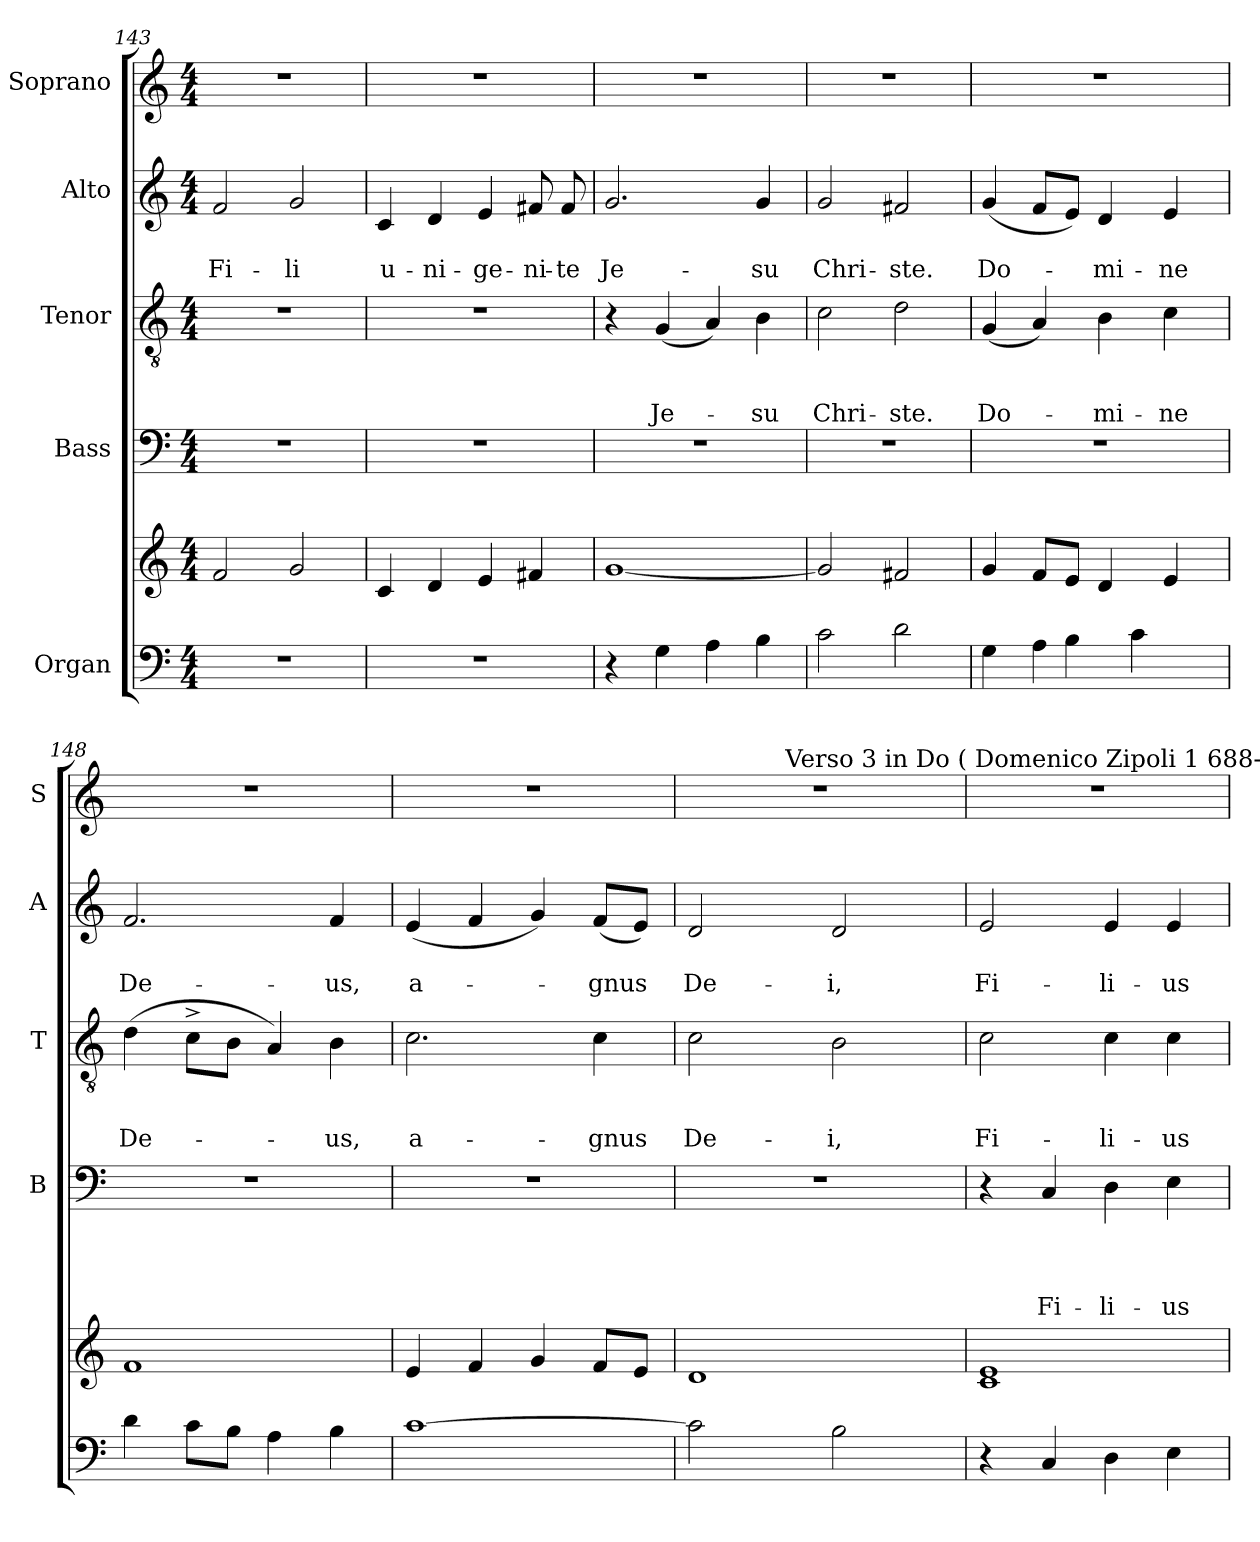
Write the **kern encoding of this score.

**kern	**kern	**kern	**text	**text	**text	**text	**kern	**text	**text	**text	**kern	**text	**text	**kern
*part5	*part5	*part4	*part4	*part4	*part4	*part4	*part3	*part3	*part3	*part3	*part2	*part2	*part2	*part1
*staff6	*staff5	*staff4	*staff4	*staff4	*staff4	*staff4	*staff3	*staff3	*staff3	*staff3	*staff2	*staff2	*staff2	*staff1
*I"Organ	*	*I"Bass	*	*	*	*	*I"Tenor	*	*	*	*I"Alto	*	*	*I"Soprano
*	*	*I'B	*	*	*	*	*I'T	*	*	*	*I'A	*	*	*I'S
*clefF4	*clefG2	*clefF4	*	*	*	*	*clefGv2	*	*	*	*clefG2	*	*	*clefG2
*k[]	*k[]	*k[]	*	*	*	*	*k[]	*	*	*	*k[]	*	*	*k[]
*C:	*C:	*C:	*	*	*	*	*C:	*	*	*	*C:	*	*	*C:
*M4/4	*M4/4	*M4/4	*	*	*	*	*M4/4	*	*	*	*M4/4	*	*	*M4/4
=143	=143	=143	=143	=143	=143	=143	=143	=143	=143	=143	=143	=143	=143	=143
!	!	!	!	!	!	!	!	!	!	!	!	!	!LO:LY:b	!
1r	2f/	1r	.	.	.	.	1r	.	.	.	2f/	.	Fi-	1r
!	!	!	!	!	!	!	!	!	!	!	!	!	!LO:LY:b	!
.	2g/	.	.	.	.	.	.	.	.	.	2g/	.	-li	.
=144	=144	=144	=144	=144	=144	=144	=144	=144	=144	=144	=144	=144	=144	=144
!	!	!	!	!	!	!	!	!	!	!	!	!	!LO:LY:b	!
1r	4c/	1r	.	.	.	.	1r	.	.	.	4c/	.	u-	1r
!	!	!	!	!	!	!	!	!	!	!	!	!	!LO:LY:b	!
.	4d/	.	.	.	.	.	.	.	.	.	4d/	.	-ni-	.
!	!	!	!	!	!	!	!	!	!	!	!	!	!LO:LY:b	!
.	4e/	.	.	.	.	.	.	.	.	.	4e/	.	-ge-	.
!	!	!	!	!	!	!	!	!	!	!	!	!	!LO:LY:b	!
.	4f#X/	.	.	.	.	.	.	.	.	.	8f#X/	.	-ni-	.
!	!	!	!	!	!	!	!	!	!	!	!	!	!LO:LY:b:rj	!
.	.	.	.	.	.	.	.	.	.	.	8f#/	.	-te	.
=145	=145	=145	=145	=145	=145	=145	=145	=145	=145	=145	=145	=145	=145	=145
!	!	!	!	!	!	!	!	!	!	!	!	!	!LO:LY:b	!
4r	[<1g	1r	.	.	.	.	4r	.	.	.	2.g/	.	Je-	1r
!	!	!	!	!	!	!	!	!	!	!LO:LY:b	!	!	!	!
4G\	.	.	.	.	.	.	(<4G/	.	.	Je-	.	.	.	.
4A\	.	.	.	.	.	.	4A/)	.	.	.	.	.	.	.
!	!	!	!	!	!	!	!	!	!	!LO:LY:b	!	!	!LO:LY:b	!
4B\	.	.	.	.	.	.	4B\	.	.	-su	4g/	.	-su	.
=146	=146	=146	=146	=146	=146	=146	=146	=146	=146	=146	=146	=146	=146	=146
!	!	!	!	!	!	!	!	!	!	!LO:LY:b	!	!	!LO:LY:b	!
2c\	2g/]	1r	.	.	.	.	2c\	.	.	Chri-	2g/	.	Chri-	1r
!	!	!	!	!	!	!	!	!	!	!LO:LY:b	!	!	!LO:LY:b	!
2d\	2f#X/	.	.	.	.	.	2d\	.	.	-ste.	2f#X/	.	-ste.	.
!!LO:LB:g=z
=147	=147	=147	=147	=147	=147	=147	=147	=147	=147	=147	=147	=147	=147	=147
*^	*	*	*	*	*	*	*	*	*	*	*	*	*	*
!	!	!	!	!	!	!	!	!	!	!	!LO:LY:b	!	!	!LO:LY:b	!
4G\	4.ryy	4g/	1r	.	.	.	.	(<4G/	.	.	Do-	(<4g/	.	Do-	1r
4A\	.	8f/L	.	.	.	.	.	4A/)	.	.	.	8f/L	.	.	.
.	4B\	8e/J	.	.	.	.	.	.	.	.	.	8e/J)	.	.	.
!	!	!	!	!	!	!	!	!	!	!	!LO:LY:b	!	!	!LO:LY:b	!
8ryy	.	4d/	.	.	.	.	.	4B\	.	.	-mi-	4d/	.	-mi-	.
4.ryy	4c\	.	.	.	.	.	.	.	.	.	.	.	.	.	.
!	!	!	!	!	!	!	!	!	!	!	!LO:LY:b	!	!	!LO:LY:b	!
.	.	4e/	.	.	.	.	.	4c\	.	.	-ne	4e/	.	-ne	.
.	8ryy	.	.	.	.	.	.	.	.	.	.	.	.	.	.
=148	=148	=148	=148	=148	=148	=148	=148	=148	=148	=148	=148	=148	=148	=148	=148
!	!	!	!	!	!	!	!	!	!	!	!LO:LY:b	!	!	!LO:LY:b	!
*v	*v	*	*	*	*	*	*	*	*	*	*	*	*	*	*
4d\	1f	1r	.	.	.	.	(>4d\	.	.	De-	2.f/	.	De-	1r
8c\L	.	.	.	.	.	.	8c^>\L	.	.	.	.	.	.	.
8B\J	.	.	.	.	.	.	8B\J	.	.	.	.	.	.	.
4A\	.	.	.	.	.	.	4A/)	.	.	.	.	.	.	.
!	!	!	!	!	!	!	!	!	!	!LO:LY:b	!	!	!LO:LY:b	!
4B\	.	.	.	.	.	.	4B\	.	.	-us,	4f/	.	-us,	.
=149	=149	=149	=149	=149	=149	=149	=149	=149	=149	=149	=149	=149	=149	=149
!	!	!	!	!	!	!	!	!	!	!LO:LY:b	!	!	!LO:LY:b	!
[>1c	4e/	1r	.	.	.	.	2.c\	.	.	a-	(<4e/	.	a-	1r
.	4f/	.	.	.	.	.	.	.	.	.	4f/	.	.	.
.	4g/	.	.	.	.	.	.	.	.	.	4g/)	.	.	.
!	!	!	!	!	!	!	!	!	!	!LO:LY:b	!	!	!LO:LY:b	!
.	8f/L	.	.	.	.	.	4c\	.	.	-gnus	(<8f/L	.	-gnus	.
.	8e/J	.	.	.	.	.	.	.	.	.	8e/J)	.	.	.
=150	=150	=150	=150	=150	=150	=150	=150	=150	=150	=150	=150	=150	=150	=150
!	!	!	!	!	!	!	!	!	!	!LO:LY:b	!	!	!LO:LY:b	!
*	*	*	*	*	*	*	*	*	*	*	*	*	*	*^
2c\]	1d	1r	.	.	.	.	2c\	.	.	De-	2d/	.	De-	1r	4ryy
.	.	.	.	.	.	.	.	.	.	.	.	.	.	.	16.ryy
!	!	!	!	!	!	!	!	!	!	!	!	!	!	!	!LO:TX:a:t=Verso 3 in Do ( Domenico Zipoli 1 688-1 726)
.	.	.	.	.	.	.	.	.	.	.	.	.	.	.	2ryy
!	!	!	!	!	!	!	!	!	!	!LO:LY:b	!	!	!LO:LY:b	!	!
2B\	.	.	.	.	.	.	2B\	.	.	-i,	2d/	.	-i,	.	.
.	.	.	.	.	.	.	.	.	.	.	.	.	.	.	8ryy
.	.	.	.	.	.	.	.	.	.	.	.	.	.	.	32ryy
=151	=151	=151	=151	=151	=151	=151	=151	=151	=151	=151	=151	=151	=151	=151	=151
!	!	!	!	!	!	!	!	!	!	!LO:LY:b	!	!	!LO:LY:b	!	!
*	*	*	*	*	*	*	*	*	*	*	*	*	*	*v	*v
4r	1c 1e	4r	.	.	.	.	2c\	.	.	Fi-	2e/	.	Fi-	1r
!	!	!	!	!	!	!LO:LY:b	!	!	!	!	!	!	!	!
4C/	.	4C/	.	.	.	Fi-	.	.	.	.	.	.	.	.
!	!	!	!	!	!	!LO:LY:b	!	!	!	!LO:LY:b	!	!	!LO:LY:b	!
4D\	.	4D\	.	.	.	-li-	4c\	.	.	-li-	4e/	.	-li-	.
!	!	!	!	!	!	!LO:LY:b	!	!	!	!LO:LY:b	!	!	!LO:LY:b	!
4E\	.	4E\	.	.	.	-us	4c\	.	.	-us	4e/	.	-us	.
=	=	=	=	=	=	=	=	=	=	=	=	=	=	=
*-	*-	*-	*-	*-	*-	*-	*-	*-	*-	*-	*-	*-	*-	*-
